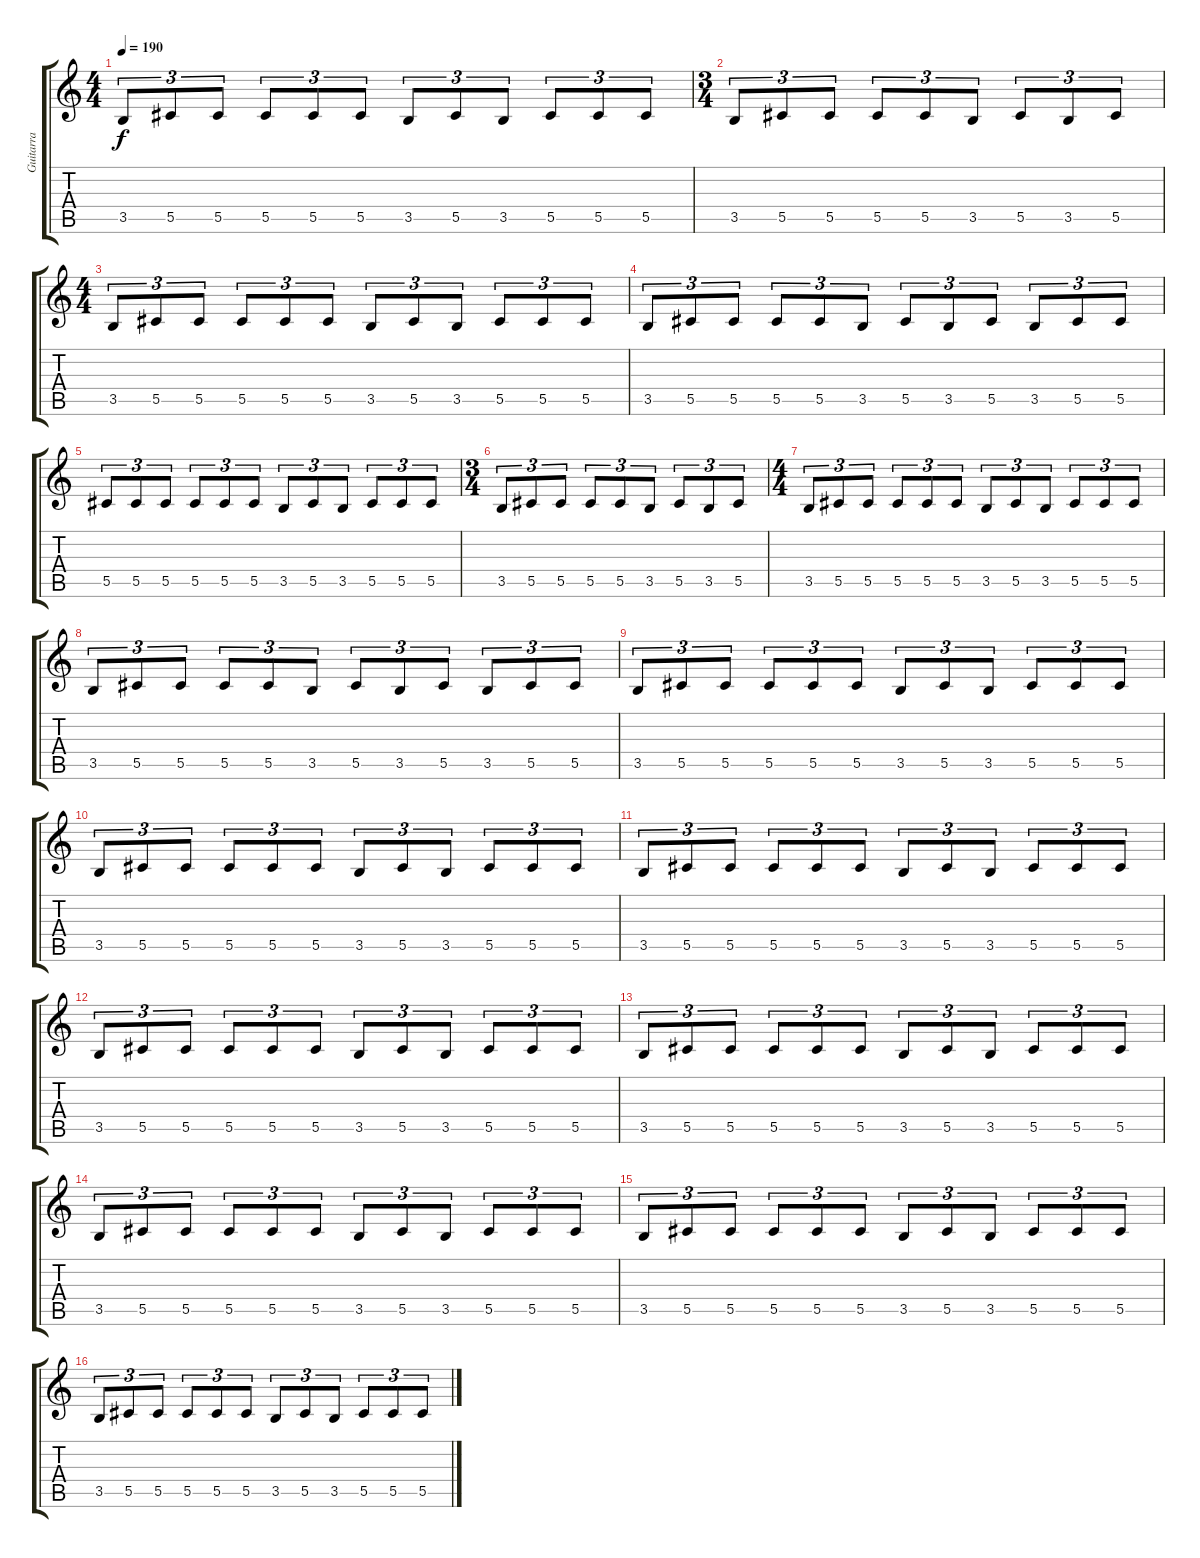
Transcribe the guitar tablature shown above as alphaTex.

\track ("Guitarra" "Guitarra") {instrument overdrivenguitar}
\staff {score tabs}
\tuning (Eb4 Bb3 Gb3 Db3 Ab2 Db2) {hide}
\ts (4 4)
\tempo 190
\clef g2
\ks c
3.5.8{tu (3 2) dy f instrument overdrivenguitar} 5.5.8{tu (3 2)} 5.5.8{tu (3 2)} 5.5.8{tu (3 2)} 5.5.8{tu (3 2)} 5.5.8{tu (3 2)} 3.5.8{tu (3 2)} 5.5.8{tu (3 2)} 3.5.8{tu (3 2)} 5.5.8{tu (3 2)} 5.5.8{tu (3 2)} 5.5.8{tu (3 2)} |
\ts (3 4)
3.5.8{tu (3 2)} 5.5.8{tu (3 2)} 5.5.8{tu (3 2)} 5.5.8{tu (3 2)} 5.5.8{tu (3 2)} 3.5.8{tu (3 2)} 5.5.8{tu (3 2)} 3.5.8{tu (3 2)} 5.5.8{tu (3 2)} |
\ts (4 4)
3.5.8{tu (3 2)} 5.5.8{tu (3 2)} 5.5.8{tu (3 2)} 5.5.8{tu (3 2)} 5.5.8{tu (3 2)} 5.5.8{tu (3 2)} 3.5.8{tu (3 2)} 5.5.8{tu (3 2)} 3.5.8{tu (3 2)} 5.5.8{tu (3 2)} 5.5.8{tu (3 2)} 5.5.8{tu (3 2)} |
3.5.8{tu (3 2)} 5.5.8{tu (3 2)} 5.5.8{tu (3 2)} 5.5.8{tu (3 2)} 5.5.8{tu (3 2)} 3.5.8{tu (3 2)} 5.5.8{tu (3 2)} 3.5.8{tu (3 2)} 5.5.8{tu (3 2)} 3.5.8{tu (3 2)} 5.5.8{tu (3 2)} 5.5.8{tu (3 2)} |
5.5.8{tu (3 2)} 5.5.8{tu (3 2)} 5.5.8{tu (3 2)} 5.5.8{tu (3 2)} 5.5.8{tu (3 2)} 5.5.8{tu (3 2)} 3.5.8{tu (3 2)} 5.5.8{tu (3 2)} 3.5.8{tu (3 2)} 5.5.8{tu (3 2)} 5.5.8{tu (3 2)} 5.5.8{tu (3 2)} |
\ts (3 4)
3.5.8{tu (3 2)} 5.5.8{tu (3 2)} 5.5.8{tu (3 2)} 5.5.8{tu (3 2)} 5.5.8{tu (3 2)} 3.5.8{tu (3 2)} 5.5.8{tu (3 2)} 3.5.8{tu (3 2)} 5.5.8{tu (3 2)} |
\ts (4 4)
3.5.8{tu (3 2)} 5.5.8{tu (3 2)} 5.5.8{tu (3 2)} 5.5.8{tu (3 2)} 5.5.8{tu (3 2)} 5.5.8{tu (3 2)} 3.5.8{tu (3 2)} 5.5.8{tu (3 2)} 3.5.8{tu (3 2)} 5.5.8{tu (3 2)} 5.5.8{tu (3 2)} 5.5.8{tu (3 2)} |
3.5.8{tu (3 2)} 5.5.8{tu (3 2)} 5.5.8{tu (3 2)} 5.5.8{tu (3 2)} 5.5.8{tu (3 2)} 3.5.8{tu (3 2)} 5.5.8{tu (3 2)} 3.5.8{tu (3 2)} 5.5.8{tu (3 2)} 3.5.8{tu (3 2)} 5.5.8{tu (3 2)} 5.5.8{tu (3 2)} |
3.5.8{tu (3 2)} 5.5.8{tu (3 2)} 5.5.8{tu (3 2)} 5.5.8{tu (3 2)} 5.5.8{tu (3 2)} 5.5.8{tu (3 2)} 3.5.8{tu (3 2)} 5.5.8{tu (3 2)} 3.5.8{tu (3 2)} 5.5.8{tu (3 2)} 5.5.8{tu (3 2)} 5.5.8{tu (3 2)} |
3.5.8{tu (3 2)} 5.5.8{tu (3 2)} 5.5.8{tu (3 2)} 5.5.8{tu (3 2)} 5.5.8{tu (3 2)} 5.5.8{tu (3 2)} 3.5.8{tu (3 2)} 5.5.8{tu (3 2)} 3.5.8{tu (3 2)} 5.5.8{tu (3 2)} 5.5.8{tu (3 2)} 5.5.8{tu (3 2)} |
3.5.8{tu (3 2)} 5.5.8{tu (3 2)} 5.5.8{tu (3 2)} 5.5.8{tu (3 2)} 5.5.8{tu (3 2)} 5.5.8{tu (3 2)} 3.5.8{tu (3 2)} 5.5.8{tu (3 2)} 3.5.8{tu (3 2)} 5.5.8{tu (3 2)} 5.5.8{tu (3 2)} 5.5.8{tu (3 2)} |
3.5.8{tu (3 2)} 5.5.8{tu (3 2)} 5.5.8{tu (3 2)} 5.5.8{tu (3 2)} 5.5.8{tu (3 2)} 5.5.8{tu (3 2)} 3.5.8{tu (3 2)} 5.5.8{tu (3 2)} 3.5.8{tu (3 2)} 5.5.8{tu (3 2)} 5.5.8{tu (3 2)} 5.5.8{tu (3 2)} |
3.5.8{tu (3 2)} 5.5.8{tu (3 2)} 5.5.8{tu (3 2)} 5.5.8{tu (3 2)} 5.5.8{tu (3 2)} 5.5.8{tu (3 2)} 3.5.8{tu (3 2)} 5.5.8{tu (3 2)} 3.5.8{tu (3 2)} 5.5.8{tu (3 2)} 5.5.8{tu (3 2)} 5.5.8{tu (3 2)} |
3.5.8{tu (3 2)} 5.5.8{tu (3 2)} 5.5.8{tu (3 2)} 5.5.8{tu (3 2)} 5.5.8{tu (3 2)} 5.5.8{tu (3 2)} 3.5.8{tu (3 2)} 5.5.8{tu (3 2)} 3.5.8{tu (3 2)} 5.5.8{tu (3 2)} 5.5.8{tu (3 2)} 5.5.8{tu (3 2)} |
3.5.8{tu (3 2)} 5.5.8{tu (3 2)} 5.5.8{tu (3 2)} 5.5.8{tu (3 2)} 5.5.8{tu (3 2)} 5.5.8{tu (3 2)} 3.5.8{tu (3 2)} 5.5.8{tu (3 2)} 3.5.8{tu (3 2)} 5.5.8{tu (3 2)} 5.5.8{tu (3 2)} 5.5.8{tu (3 2)} |
3.5.8{tu (3 2)} 5.5.8{tu (3 2)} 5.5.8{tu (3 2)} 5.5.8{tu (3 2)} 5.5.8{tu (3 2)} 5.5.8{tu (3 2)} 3.5.8{tu (3 2)} 5.5.8{tu (3 2)} 3.5.8{tu (3 2)} 5.5.8{tu (3 2)} 5.5.8{tu (3 2)} 5.5.8{tu (3 2)}
